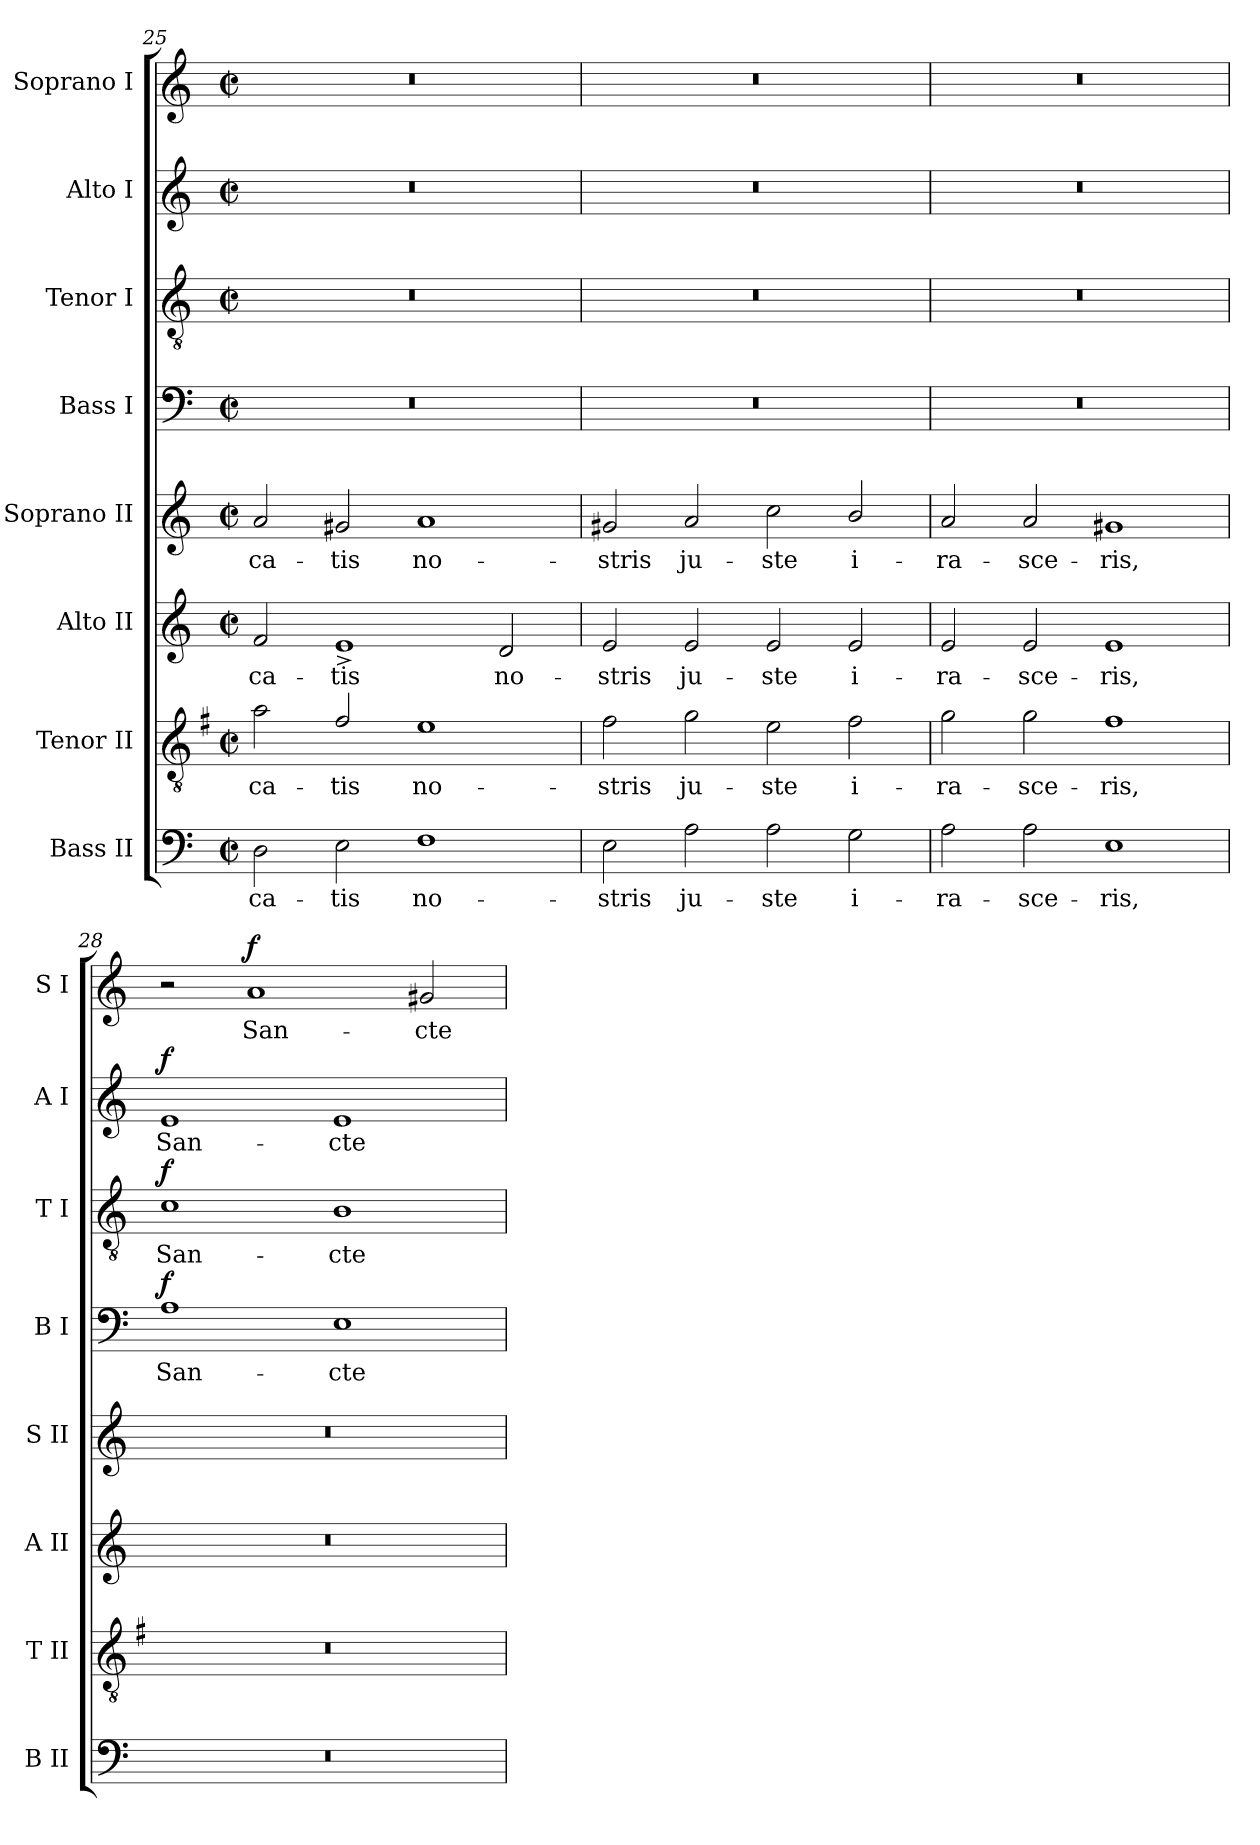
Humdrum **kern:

**kern	**text	**kern	**text	**kern	**text	**kern	**text	**kern	**text	**dynam	**kern	**text	**dynam	**kern	**text	**dynam	**kern	**text	**dynam
*part8	*part8	*part7	*part7	*part6	*part6	*part5	*part5	*part4	*part4	*part4	*part3	*part3	*part3	*part2	*part2	*part2	*part1	*part1	*part1
*staff8	*staff8	*staff7	*staff7	*staff6	*staff6	*staff5	*staff5	*staff4	*staff4	*staff4	*staff3	*staff3	*staff3	*staff2	*staff2	*staff2	*staff1	*staff1	*staff1
*I"Bass II	*	*I"Tenor II	*	*I"Alto II	*	*I"Soprano II	*	*I"Bass I	*	*	*I"Tenor I	*	*	*I"Alto I	*	*	*I"Soprano I	*	*
*I'B II	*	*I'T II	*	*I'A II	*	*I'S II	*	*I'B I	*	*	*I'T I	*	*	*I'A I	*	*	*I'S I	*	*
!!LO:LB:g=z
*clefF4	*	*clefGv2	*	*clefG2	*	*clefG2	*	*clefF4	*	*	*clefGv2	*	*	*clefG2	*	*	*clefG2	*	*
*	*	*ITrd4c7	*	*	*	*	*	*	*	*	*	*	*	*	*	*	*	*	*
*k[]	*	*k[]	*	*k[]	*	*k[]	*	*k[]	*	*	*k[]	*	*	*k[]	*	*	*k[]	*	*
*C:	*	*C:	*	*C:	*	*C:	*	*C:	*	*	*C:	*	*	*C:	*	*	*C:	*	*
*M4/2	*	*M4/2	*	*M4/2	*	*M4/2	*	*M4/2	*	*	*M4/2	*	*	*M4/2	*	*	*M4/2	*	*
*met(c|)	*	*met(c|)	*	*met(c|)	*	*met(c|)	*	*met(c|)	*	*	*met(c|)	*	*	*met(c|)	*	*	*met(c|)	*	*
=25	=25	=25	=25	=25	=25	=25	=25	=25	=25	=25	=25	=25	=25	=25	=25	=25	=25	=25	=25
!	!LO:LY:b	!	!LO:LY:b	!	!LO:LY:b	!	!LO:LY:b	!	!	!	!	!	!	!	!	!	!	!	!
2D	-ca-	2d	-ca-	2f	-ca-	2a	-ca-	0r	.	.	0r	.	.	0r	.	.	0r	.	.
!	!LO:LY:b	!	!LO:LY:b	!	!LO:LY:b	!	!LO:LY:b	!	!	!	!	!	!	!	!	!	!	!	!
2E	-tis	2B/	-tis	1e^	-tis	2g#X	-tis	.	.	.	.	.	.	.	.	.	.	.	.
!	!LO:LY:b	!	!LO:LY:b	!	!	!	!LO:LY:b	!	!	!	!	!	!	!	!	!	!	!	!
1F	no-	1A	no-	.	.	1a	no-	.	.	.	.	.	.	.	.	.	.	.	.
!	!	!	!	!	!LO:LY:b	!	!	!	!	!	!	!	!	!	!	!	!	!	!
.	.	.	.	2d	no-	.	.	.	.	.	.	.	.	.	.	.	.	.	.
=26	=26	=26	=26	=26	=26	=26	=26	=26	=26	=26	=26	=26	=26	=26	=26	=26	=26	=26	=26
!	!LO:LY:b	!	!LO:LY:b	!	!LO:LY:b	!	!LO:LY:b	!	!	!	!	!	!	!	!	!	!	!	!
2E	-stris	2B	-stris	2e	-stris	2g#X	-stris	0r	.	.	0r	.	.	0r	.	.	0r	.	.
!	!LO:LY:b	!	!LO:LY:b	!	!LO:LY:b	!	!LO:LY:b	!	!	!	!	!	!	!	!	!	!	!	!
2A	ju-	2c	ju-	2e	ju-	2a	ju-	.	.	.	.	.	.	.	.	.	.	.	.
!	!LO:LY:b	!	!LO:LY:b	!	!LO:LY:b	!	!LO:LY:b	!	!	!	!	!	!	!	!	!	!	!	!
2A	-ste	2A	-ste	2e	-ste	2cc	-ste	.	.	.	.	.	.	.	.	.	.	.	.
!	!LO:LY:b	!	!LO:LY:b	!	!LO:LY:b	!	!LO:LY:b	!	!	!	!	!	!	!	!	!	!	!	!
2G	i-	2B	i-	2e	i-	2b/	i-	.	.	.	.	.	.	.	.	.	.	.	.
=27	=27	=27	=27	=27	=27	=27	=27	=27	=27	=27	=27	=27	=27	=27	=27	=27	=27	=27	=27
!	!LO:LY:b	!	!LO:LY:b	!	!LO:LY:b	!	!LO:LY:b	!	!	!	!	!	!	!	!	!	!	!	!
2A	-ra-	2c	-ra-	2e	-ra-	2a	-ra-	0r	.	.	0r	.	.	0r	.	.	0r	.	.
!	!LO:LY:b	!	!LO:LY:b	!	!LO:LY:b	!	!LO:LY:b	!	!	!	!	!	!	!	!	!	!	!	!
2A	-sce-	2c	-sce-	2e	-sce-	2a	-sce-	.	.	.	.	.	.	.	.	.	.	.	.
!	!LO:LY:b	!	!LO:LY:b	!	!LO:LY:b	!	!LO:LY:b	!	!	!	!	!	!	!	!	!	!	!	!
1E	-ris,	1B	-ris,	1e	-ris,	1g#X	-ris,	.	.	.	.	.	.	.	.	.	.	.	.
=28	=28	=28	=28	=28	=28	=28	=28	=28	=28	=28	=28	=28	=28	=28	=28	=28	=28	=28	=28
!	!	!	!	!	!	!	!	!	!LO:LY:b	!LO:DY:b	!	!LO:LY:b	!LO:DY:b	!	!LO:LY:b	!LO:DY:b	!	!	!
0r	.	0r	.	0r	.	0r	.	1A	San-	f	1c	San-	f	1e	San-	f	2r	.	.
!	!	!	!	!	!	!	!	!	!	!	!	!	!	!	!	!	!	!LO:LY:b	!LO:DY:b
.	.	.	.	.	.	.	.	.	.	.	.	.	.	.	.	.	1a	San-	f
!	!	!	!	!	!	!	!	!	!LO:LY:b	!	!	!LO:LY:b	!	!	!LO:LY:b	!	!	!	!
.	.	.	.	.	.	.	.	1E	-cte	.	1B	-cte	.	1e	-cte	.	.	.	.
!	!	!	!	!	!	!	!	!	!	!	!	!	!	!	!	!	!	!LO:LY:b	!
.	.	.	.	.	.	.	.	.	.	.	.	.	.	.	.	.	2g#X	-cte	.
=	=	=	=	=	=	=	=	=	=	=	=	=	=	=	=	=	=	=	=
*-	*-	*-	*-	*-	*-	*-	*-	*-	*-	*-	*-	*-	*-	*-	*-	*-	*-	*-	*-
